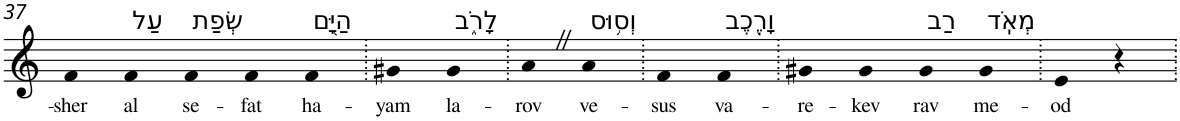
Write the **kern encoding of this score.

**kern	**text
*part1	*part1
*staff1	*staff1
*I"Piano	*
*I'Pno	*
!!LO:PB:g=z
*clefG2	*
*k[]	*
=37	=37
!	!LO:LY:b
4f	-sher
!LO:TX:a:t=עַל	!
!	!LO:LY:b
4f	al
!LO:TX:a:t=שְׂפַת	!
!	!LO:LY:b
4f	se-
!	!LO:LY:b
4f	-fat
!LO:TX:a:t=הַיָּ֖ם	!
!	!LO:LY:b
4f	ha-
=38.	=38.
!	!LO:LY:b
4g#X	-yam
!LO:TX:a:t=לָרֹ֑ב	!
!	!LO:LY:b
4g#	la-
=39.	=39.
!	!LO:LY:b
4aZ	-rov
!LO:TX:a:t=וְס֥וּס	!
!	!LO:LY:b
4a	ve-
=40.	=40.
!	!LO:LY:b
4f	-sus
!LO:TX:a:t=וָרֶ֖כֶב	!
!	!LO:LY:b
4f	va-
=41.	=41.
!	!LO:LY:b
4g#X	-re-
!	!LO:LY:b
4g#	-kev
!LO:TX:a:t=רַב	!
!	!LO:LY:b
4g#	rav
!LO:TX:a:t=מְאֹֽד	!
!	!LO:LY:b
4g#	me-
=42.	=42.
!	!LO:LY:b
4e	-od
4r	.
=.	=.
*-	*-
